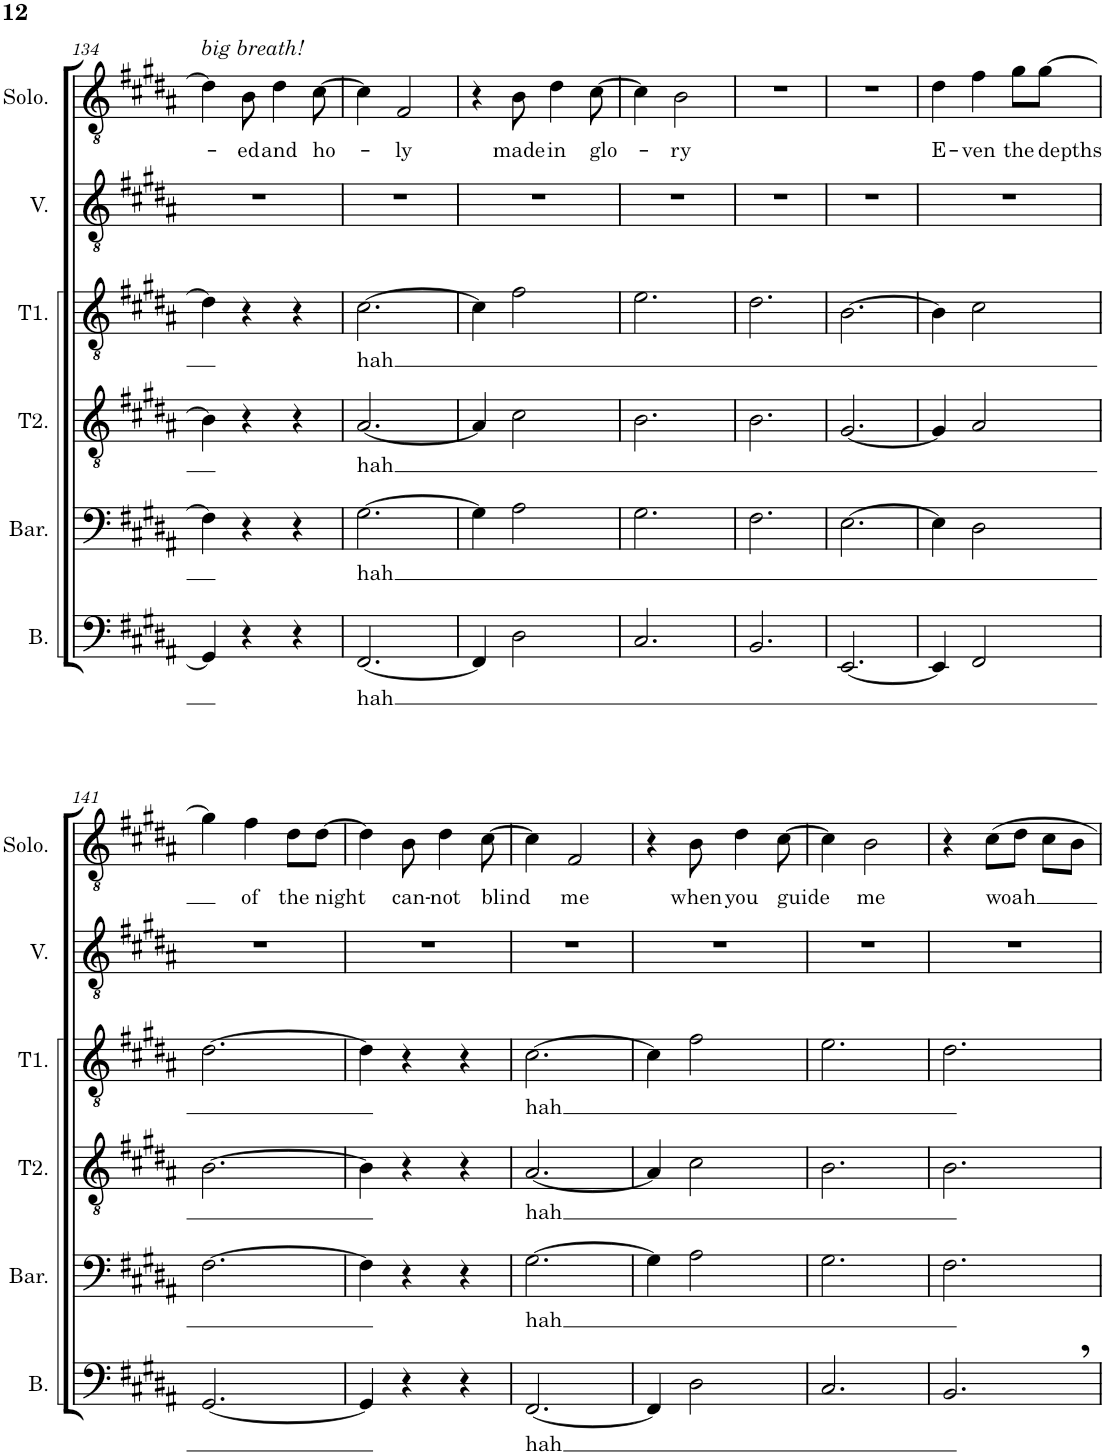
**kern	**text	**kern	**text	**kern	**text	**kern	**text	**kern	**kern	**text
*part6	*part6	*part5	*part5	*part4	*part4	*part3	*part3	*part2	*part1	*part1
*staff6	*staff6	*staff5	*staff5	*staff4	*staff4	*staff3	*staff3	*staff2	*staff1	*staff1
*I"Bass	*	*I"Baritone	*	*I"Tenor 2	*	*I"Tenor 1	*	*I"Voice	*I"Soloist	*
*I'B.	*	*I'Bar.	*	*I'T2.	*	*I'T1.	*	*I'V.	*I'Solo.	*
!!LO:PB:g=z
*clefF4	*	*clefF4	*	*clefGv2	*	*clefGv2	*	*clefGv2	*clefGv2	*
*k[f#c#g#d#a#]	*	*k[f#c#g#d#a#]	*	*k[f#c#g#d#a#]	*	*k[f#c#g#d#a#]	*	*k[f#c#g#d#a#]	*k[f#c#g#d#a#]	*
*M3/4	*	*M3/4	*	*M3/4	*	*M3/4	*	*M3/4	*M3/4	*
=134	=134	=134	=134	=134	=134	=134	=134	=134	=134	=134
!	!	!	!	!	!	!	!	!	!LO:TX:a:i:t=big breath!	!
4GG#/]	.	4F#\]	.	4B\]	.	4d#\]	.	2.r	4d#\]	.
!	!	!	!	!	!	!	!	!	!	!LO:LY:b
4r	.	4r	.	4r	.	4r	.	.	8B\	-ed
!	!	!	!	!	!	!	!	!	!	!LO:LY:b
.	.	.	.	.	.	.	.	.	4d#\	and
4r	.	4r	.	4r	.	4r	.	.	.	.
!	!	!	!	!	!	!	!	!	!	!LO:LY:b
.	.	.	.	.	.	.	.	.	[8c#\	ho-
=135	=135	=135	=135	=135	=135	=135	=135	=135	=135	=135
!	!LO:LY:b	!	!LO:LY:b	!	!LO:LY:b	!	!LO:LY:b	!	!	!
[2.FF#/	hah	[2.G#\	hah	[2.A#/	hah	[2.c#\	hah	2.r	4c#\]	.
!	!	!	!	!	!	!	!	!	!	!LO:LY:b
.	.	.	.	.	.	.	.	.	2F#/	-ly
=136	=136	=136	=136	=136	=136	=136	=136	=136	=136	=136
4FF#/]	.	4G#\]	.	4A#/]	.	4c#\]	.	2.r	4r	.
!	!	!	!	!	!	!	!	!	!	!LO:LY:b
2D#\	.	2A#\	.	2c#\	.	2f#\	.	.	8B\	made
!	!	!	!	!	!	!	!	!	!	!LO:LY:b
.	.	.	.	.	.	.	.	.	4d#\	in
!	!	!	!	!	!	!	!	!	!	!LO:LY:b
.	.	.	.	.	.	.	.	.	[8c#\	glo-
=137	=137	=137	=137	=137	=137	=137	=137	=137	=137	=137
2.C#/	.	2.G#\	.	2.B\	.	2.e\	.	2.r	4c#\]	.
!	!	!	!	!	!	!	!	!	!	!LO:LY:b
.	.	.	.	.	.	.	.	.	2B\	-ry
=138	=138	=138	=138	=138	=138	=138	=138	=138	=138	=138
2.BB/	.	2.F#\	.	2.B\	.	2.d#\	.	2.r	2.r	.
=139	=139	=139	=139	=139	=139	=139	=139	=139	=139	=139
[2.EE/	.	[2.E\	.	[2.G#/	.	[2.B\	.	2.r	2.r	.
=140	=140	=140	=140	=140	=140	=140	=140	=140	=140	=140
!	!	!	!	!	!	!	!	!	!	!LO:LY:b
4EE/]	.	4E\]	.	4G#/]	.	4B\]	.	2.r	4d#\	E-
!	!	!	!	!	!	!	!	!	!	!LO:LY:b
2FF#/	.	2D#\	.	2A#/	.	2c#\	.	.	4f#\	-ven
!	!	!	!	!	!	!	!	!	!	!LO:LY:b
.	.	.	.	.	.	.	.	.	8g#\L	the
!	!	!	!	!	!	!	!	!	!	!LO:LY:b
.	.	.	.	.	.	.	.	.	[8g#\J	depths
!!LO:LB:g=z
=141	=141	=141	=141	=141	=141	=141	=141	=141	=141	=141
[2.GG#/	.	[2.F#\	.	[2.B\	.	[2.d#\	.	2.r	4g#\]	.
!	!	!	!	!	!	!	!	!	!	!LO:LY:b
.	.	.	.	.	.	.	.	.	4f#\	of
!	!	!	!	!	!	!	!	!	!	!LO:LY:b
.	.	.	.	.	.	.	.	.	8d#\L	the
!	!	!	!	!	!	!	!	!	!	!LO:LY:b
.	.	.	.	.	.	.	.	.	[8d#\J	night
=142	=142	=142	=142	=142	=142	=142	=142	=142	=142	=142
4GG#/]	.	4F#\]	.	4B\]	.	4d#\]	.	2.r	4d#\]	.
!	!	!	!	!	!	!	!	!	!	!LO:LY:b
4r	.	4r	.	4r	.	4r	.	.	8B\	can-
!	!	!	!	!	!	!	!	!	!	!LO:LY:b
.	.	.	.	.	.	.	.	.	4d#\	-not
4r	.	4r	.	4r	.	4r	.	.	.	.
!	!	!	!	!	!	!	!	!	!	!LO:LY:b
.	.	.	.	.	.	.	.	.	[8c#\	blind
=143	=143	=143	=143	=143	=143	=143	=143	=143	=143	=143
!	!LO:LY:b	!	!LO:LY:b	!	!LO:LY:b	!	!LO:LY:b	!	!	!
[2.FF#/	hah	[2.G#\	hah	[2.A#/	hah	[2.c#\	hah	2.r	4c#\]	.
!	!	!	!	!	!	!	!	!	!	!LO:LY:b
.	.	.	.	.	.	.	.	.	2F#/	me
=144	=144	=144	=144	=144	=144	=144	=144	=144	=144	=144
4FF#/]	.	4G#\]	.	4A#/]	.	4c#\]	.	2.r	4r	.
!	!	!	!	!	!	!	!	!	!	!LO:LY:b
2D#\	.	2A#\	.	2c#\	.	2f#\	.	.	8B\	when
!	!	!	!	!	!	!	!	!	!	!LO:LY:b
.	.	.	.	.	.	.	.	.	4d#\	you
!	!	!	!	!	!	!	!	!	!	!LO:LY:b
.	.	.	.	.	.	.	.	.	[8c#\	guide
=145	=145	=145	=145	=145	=145	=145	=145	=145	=145	=145
2.C#/	.	2.G#\	.	2.B\	.	2.e\	.	2.r	4c#\]	.
!	!	!	!	!	!	!	!	!	!	!LO:LY:b
.	.	.	.	.	.	.	.	.	2B\	me
=146	=146	=146	=146	=146	=146	=146	=146	=146	=146	=146
2.BB,/	.	2.F#\	.	2.B\	.	2.d#\	.	2.r	4r	.
!	!	!	!	!	!	!	!	!	!	!LO:LY:b
.	.	.	.	.	.	.	.	.	8c#\L	woah
.	.	.	.	.	.	.	.	.	8d#\J	.
.	.	.	.	.	.	.	.	.	8c#\L	.
.	.	.	.	.	.	.	.	.	8B\J	.
=	=	=	=	=	=	=	=	=	=	=
*-	*-	*-	*-	*-	*-	*-	*-	*-	*-	*-
